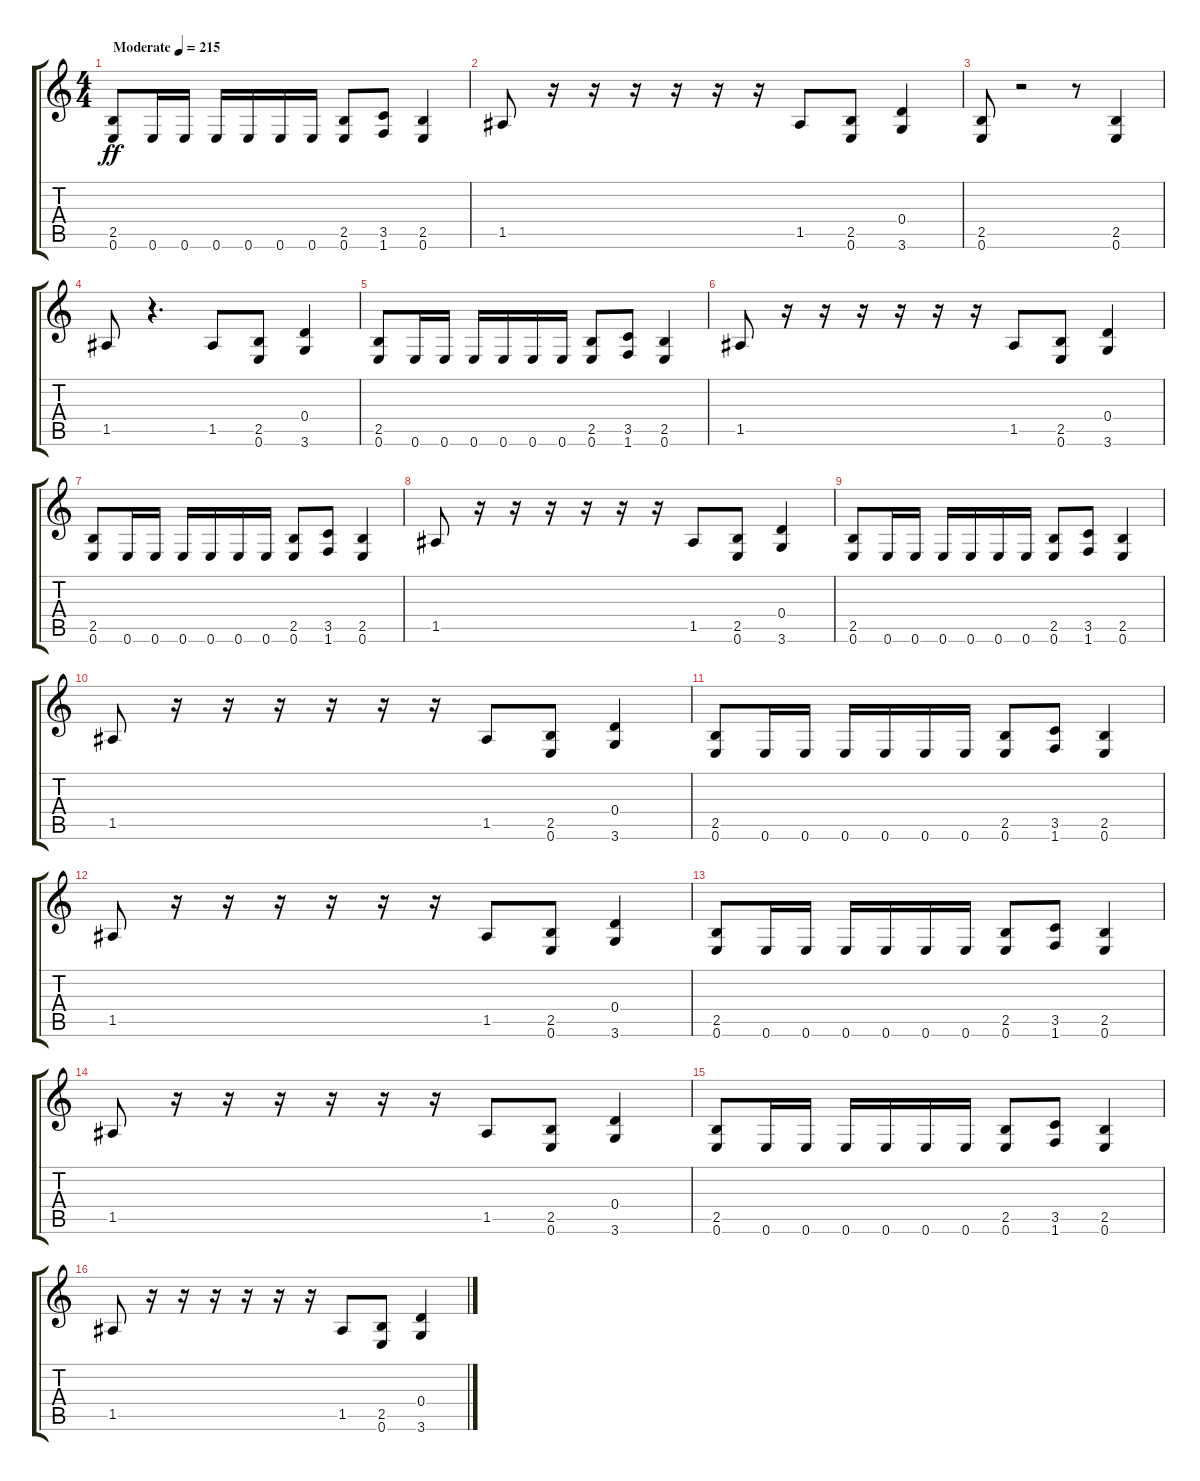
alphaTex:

\track "" {instrument distortionguitar}
\staff {score tabs}
\tuning (E4 B3 G3 D3 A2 E2) {hide}
\ts (4 4)
\tempo (215 "Moderate")
\clef g2
\ks c
(2.5 0.6).8{dy ff instrument distortionguitar} 0.6.16 0.6.16 0.6.16 0.6.16 0.6.16 0.6.16 (2.5 0.6).8 (3.5 1.6).8 (2.5 0.6).4 |
1.5.8 r.16 r.16 r.16 r.16 r.16 r.16 1.5.8 (2.5 0.6).8 (0.4 3.6).4 |
(2.5 0.6).8 r.2 r.8 (2.5 0.6).4 |
1.5.8 r.4{d} 1.5.8 (2.5 0.6).8 (0.4 3.6).4 |
(2.5 0.6).8 0.6.16 0.6.16 0.6.16 0.6.16 0.6.16 0.6.16 (2.5 0.6).8 (3.5 1.6).8 (2.5 0.6).4 |
1.5.8 r.16 r.16 r.16 r.16 r.16 r.16 1.5.8 (2.5 0.6).8 (0.4 3.6).4 |
(2.5 0.6).8 0.6.16 0.6.16 0.6.16 0.6.16 0.6.16 0.6.16 (2.5 0.6).8 (3.5 1.6).8 (2.5 0.6).4 |
1.5.8 r.16 r.16 r.16 r.16 r.16 r.16 1.5.8 (2.5 0.6).8 (0.4 3.6).4 |
(2.5 0.6).8 0.6.16 0.6.16 0.6.16 0.6.16 0.6.16 0.6.16 (2.5 0.6).8 (3.5 1.6).8 (2.5 0.6).4 |
1.5.8 r.16 r.16 r.16 r.16 r.16 r.16 1.5.8 (2.5 0.6).8 (0.4 3.6).4 |
(2.5 0.6).8 0.6.16 0.6.16 0.6.16 0.6.16 0.6.16 0.6.16 (2.5 0.6).8 (3.5 1.6).8 (2.5 0.6).4 |
1.5.8 r.16 r.16 r.16 r.16 r.16 r.16 1.5.8 (2.5 0.6).8 (0.4 3.6).4 |
(2.5 0.6).8 0.6.16 0.6.16 0.6.16 0.6.16 0.6.16 0.6.16 (2.5 0.6).8 (3.5 1.6).8 (2.5 0.6).4 |
1.5.8 r.16 r.16 r.16 r.16 r.16 r.16 1.5.8 (2.5 0.6).8 (0.4 3.6).4 |
(2.5 0.6).8 0.6.16 0.6.16 0.6.16 0.6.16 0.6.16 0.6.16 (2.5 0.6).8 (3.5 1.6).8 (2.5 0.6).4 |
1.5.8 r.16 r.16 r.16 r.16 r.16 r.16 1.5.8 (2.5 0.6).8 (0.4 3.6).4
